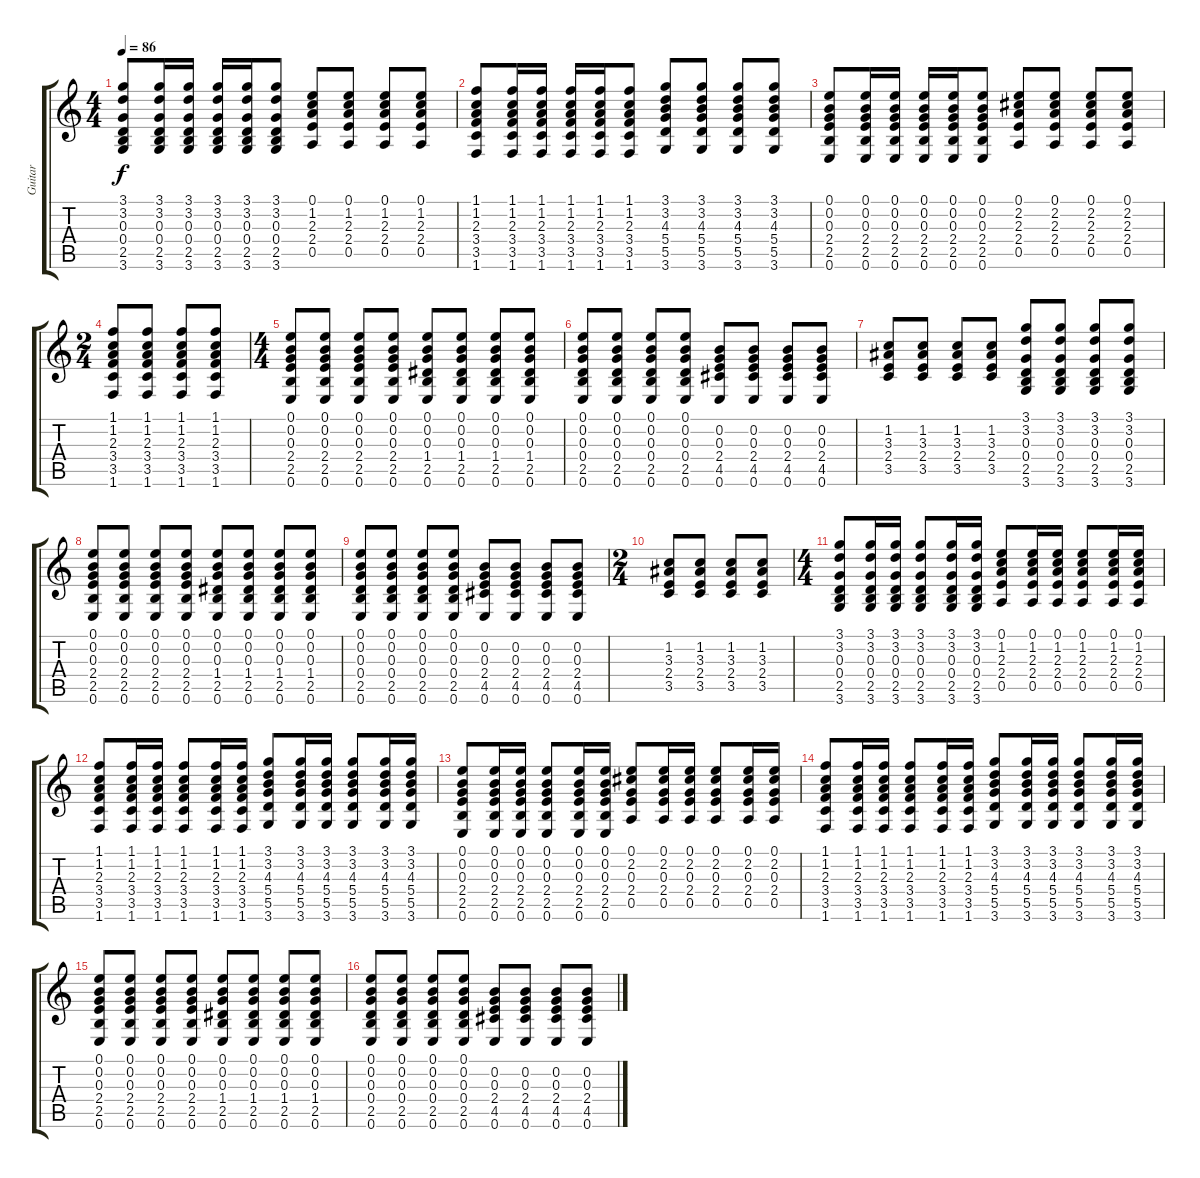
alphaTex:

\track ("Guitar" "Guitar") {instrument acousticguitarsteel}
\staff {score tabs}
\tuning (E4 B3 G3 D3 A2 E2) {hide}
\ts (4 4)
\tempo 86
\clef g2
\ks c
(3.1 3.2 0.3 0.4 2.5 3.6).8{dy f instrument acousticguitarsteel} (3.1 3.2 0.3 0.4 2.5 3.6).16 (3.1 3.2 0.3 0.4 2.5 3.6).16 (3.1 3.2 0.3 0.4 2.5 3.6).16 (3.1 3.2 0.3 0.4 2.5 3.6).16 (3.1 3.2 0.3 0.4 2.5 3.6).8 (0.1 1.2 2.3 2.4 0.5).8 (0.1 1.2 2.3 2.4 0.5).8 (0.1 1.2 2.3 2.4 0.5).8 (0.1 1.2 2.3 2.4 0.5).8 |
(1.1 1.2 2.3 3.4 3.5 1.6).8 (1.1 1.2 2.3 3.4 3.5 1.6).16 (1.1 1.2 2.3 3.4 3.5 1.6).16 (1.1 1.2 2.3 3.4 3.5 1.6).16 (1.1 1.2 2.3 3.4 3.5 1.6).16 (1.1 1.2 2.3 3.4 3.5 1.6).8 (3.1 3.2 4.3 5.4 5.5 3.6).8 (3.1 3.2 4.3 5.4 5.5 3.6).8 (3.1 3.2 4.3 5.4 5.5 3.6).8 (3.1 3.2 4.3 5.4 5.5 3.6).8 |
(0.1 0.2 0.3 2.4 2.5 0.6).8 (0.1 0.2 0.3 2.4 2.5 0.6).16 (0.1 0.2 0.3 2.4 2.5 0.6).16 (0.1 0.2 0.3 2.4 2.5 0.6).16 (0.1 0.2 0.3 2.4 2.5 0.6).16 (0.1 0.2 0.3 2.4 2.5 0.6).8 (0.1 2.2 2.3 2.4 0.5).8 (0.1 2.2 2.3 2.4 0.5).8 (0.1 2.2 2.3 2.4 0.5).8 (0.1 2.2 2.3 2.4 0.5).8 |
\ts (2 4)
(1.1 1.2 2.3 3.4 3.5 1.6).8 (1.1 1.2 2.3 3.4 3.5 1.6).8 (1.1 1.2 2.3 3.4 3.5 1.6).8 (1.1 1.2 2.3 3.4 3.5 1.6).8 |
\ts (4 4)
(0.1 0.2 0.3 2.4 2.5 0.6).8 (0.1 0.2 0.3 2.4 2.5 0.6).8 (0.1 0.2 0.3 2.4 2.5 0.6).8 (0.1 0.2 0.3 2.4 2.5 0.6).8 (0.1 0.2 0.3 1.4 2.5 0.6).8 (0.1 0.2 0.3 1.4 2.5 0.6).8 (0.1 0.2 0.3 1.4 2.5 0.6).8 (0.1 0.2 0.3 1.4 2.5 0.6).8 |
(0.1 0.2 0.3 0.4 2.5 0.6).8 (0.1 0.2 0.3 0.4 2.5 0.6).8 (0.1 0.2 0.3 0.4 2.5 0.6).8 (0.1 0.2 0.3 0.4 2.5 0.6).8 (0.2 0.3 2.4 4.5 0.6).8 (0.2 0.3 2.4 4.5 0.6).8 (0.2 0.3 2.4 4.5 0.6).8 (0.2 0.3 2.4 4.5 0.6).8 |
(1.2 3.3 2.4 3.5).8 (1.2 3.3 2.4 3.5).8 (1.2 3.3 2.4 3.5).8 (1.2 3.3 2.4 3.5).8 (3.1 3.2 0.3 0.4 2.5 3.6).8 (3.1 3.2 0.3 0.4 2.5 3.6).8 (3.1 3.2 0.3 0.4 2.5 3.6).8 (3.1 3.2 0.3 0.4 2.5 3.6).8 |
(0.1 0.2 0.3 2.4 2.5 0.6).8 (0.1 0.2 0.3 2.4 2.5 0.6).8 (0.1 0.2 0.3 2.4 2.5 0.6).8 (0.1 0.2 0.3 2.4 2.5 0.6).8 (0.1 0.2 0.3 1.4 2.5 0.6).8 (0.1 0.2 0.3 1.4 2.5 0.6).8 (0.1 0.2 0.3 1.4 2.5 0.6).8 (0.1 0.2 0.3 1.4 2.5 0.6).8 |
(0.1 0.2 0.3 0.4 2.5 0.6).8 (0.1 0.2 0.3 0.4 2.5 0.6).8 (0.1 0.2 0.3 0.4 2.5 0.6).8 (0.1 0.2 0.3 0.4 2.5 0.6).8 (0.2 0.3 2.4 4.5 0.6).8 (0.2 0.3 2.4 4.5 0.6).8 (0.2 0.3 2.4 4.5 0.6).8 (0.2 0.3 2.4 4.5 0.6).8 |
\ts (2 4)
(1.2 3.3 2.4 3.5).8 (1.2 3.3 2.4 3.5).8 (1.2 3.3 2.4 3.5).8 (1.2 3.3 2.4 3.5).8 |
\ts (4 4)
(3.1 3.2 0.3 0.4 2.5 3.6).8 (3.1 3.2 0.3 0.4 2.5 3.6).16 (3.1 3.2 0.3 0.4 2.5 3.6).16 (3.1 3.2 0.3 0.4 2.5 3.6).8 (3.1 3.2 0.3 0.4 2.5 3.6).16 (3.1 3.2 0.3 0.4 2.5 3.6).16 (0.1 1.2 2.3 2.4 0.5).8 (0.1 1.2 2.3 2.4 0.5).16 (0.1 1.2 2.3 2.4 0.5).16 (0.1 1.2 2.3 2.4 0.5).8 (0.1 1.2 2.3 2.4 0.5).16 (0.1 1.2 2.3 2.4 0.5).16 |
(1.1 1.2 2.3 3.4 3.5 1.6).8 (1.1 1.2 2.3 3.4 3.5 1.6).16 (1.1 1.2 2.3 3.4 3.5 1.6).16 (1.1 1.2 2.3 3.4 3.5 1.6).8 (1.1 1.2 2.3 3.4 3.5 1.6).16 (1.1 1.2 2.3 3.4 3.5 1.6).16 (3.1 3.2 4.3 5.4 5.5 3.6).8 (3.1 3.2 4.3 5.4 5.5 3.6).16 (3.1 3.2 4.3 5.4 5.5 3.6).16 (3.1 3.2 4.3 5.4 5.5 3.6).8 (3.1 3.2 4.3 5.4 5.5 3.6).16 (3.1 3.2 4.3 5.4 5.5 3.6).16 |
(0.1 0.2 0.3 2.4 2.5 0.6).8 (0.1 0.2 0.3 2.4 2.5 0.6).16 (0.1 0.2 0.3 2.4 2.5 0.6).16 (0.1 0.2 0.3 2.4 2.5 0.6).8 (0.1 0.2 0.3 2.4 2.5 0.6).16 (0.1 0.2 0.3 2.4 2.5 0.6).16 (0.1 2.2 0.3 2.4 0.5).8 (0.1 2.2 0.3 2.4 0.5).16 (0.1 2.2 0.3 2.4 0.5).16 (0.1 2.2 0.3 2.4 0.5).8 (0.1 2.2 0.3 2.4 0.5).16 (0.1 2.2 0.3 2.4 0.5).16 |
(1.1 1.2 2.3 3.4 3.5 1.6).8 (1.1 1.2 2.3 3.4 3.5 1.6).16 (1.1 1.2 2.3 3.4 3.5 1.6).16 (1.1 1.2 2.3 3.4 3.5 1.6).8 (1.1 1.2 2.3 3.4 3.5 1.6).16 (1.1 1.2 2.3 3.4 3.5 1.6).16 (3.1 3.2 4.3 5.4 5.5 3.6).8 (3.1 3.2 4.3 5.4 5.5 3.6).16 (3.1 3.2 4.3 5.4 5.5 3.6).16 (3.1 3.2 4.3 5.4 5.5 3.6).8 (3.1 3.2 4.3 5.4 5.5 3.6).16 (3.1 3.2 4.3 5.4 5.5 3.6).16 |
(0.1 0.2 0.3 2.4 2.5 0.6).8 (0.1 0.2 0.3 2.4 2.5 0.6).8 (0.1 0.2 0.3 2.4 2.5 0.6).8 (0.1 0.2 0.3 2.4 2.5 0.6).8 (0.1 0.2 0.3 1.4 2.5 0.6).8 (0.1 0.2 0.3 1.4 2.5 0.6).8 (0.1 0.2 0.3 1.4 2.5 0.6).8 (0.1 0.2 0.3 1.4 2.5 0.6).8 |
(0.1 0.2 0.3 0.4 2.5 0.6).8 (0.1 0.2 0.3 0.4 2.5 0.6).8 (0.1 0.2 0.3 0.4 2.5 0.6).8 (0.1 0.2 0.3 0.4 2.5 0.6).8 (0.2 0.3 2.4 4.5 0.6).8 (0.2 0.3 2.4 4.5 0.6).8 (0.2 0.3 2.4 4.5 0.6).8 (0.2 0.3 2.4 4.5 0.6).8
